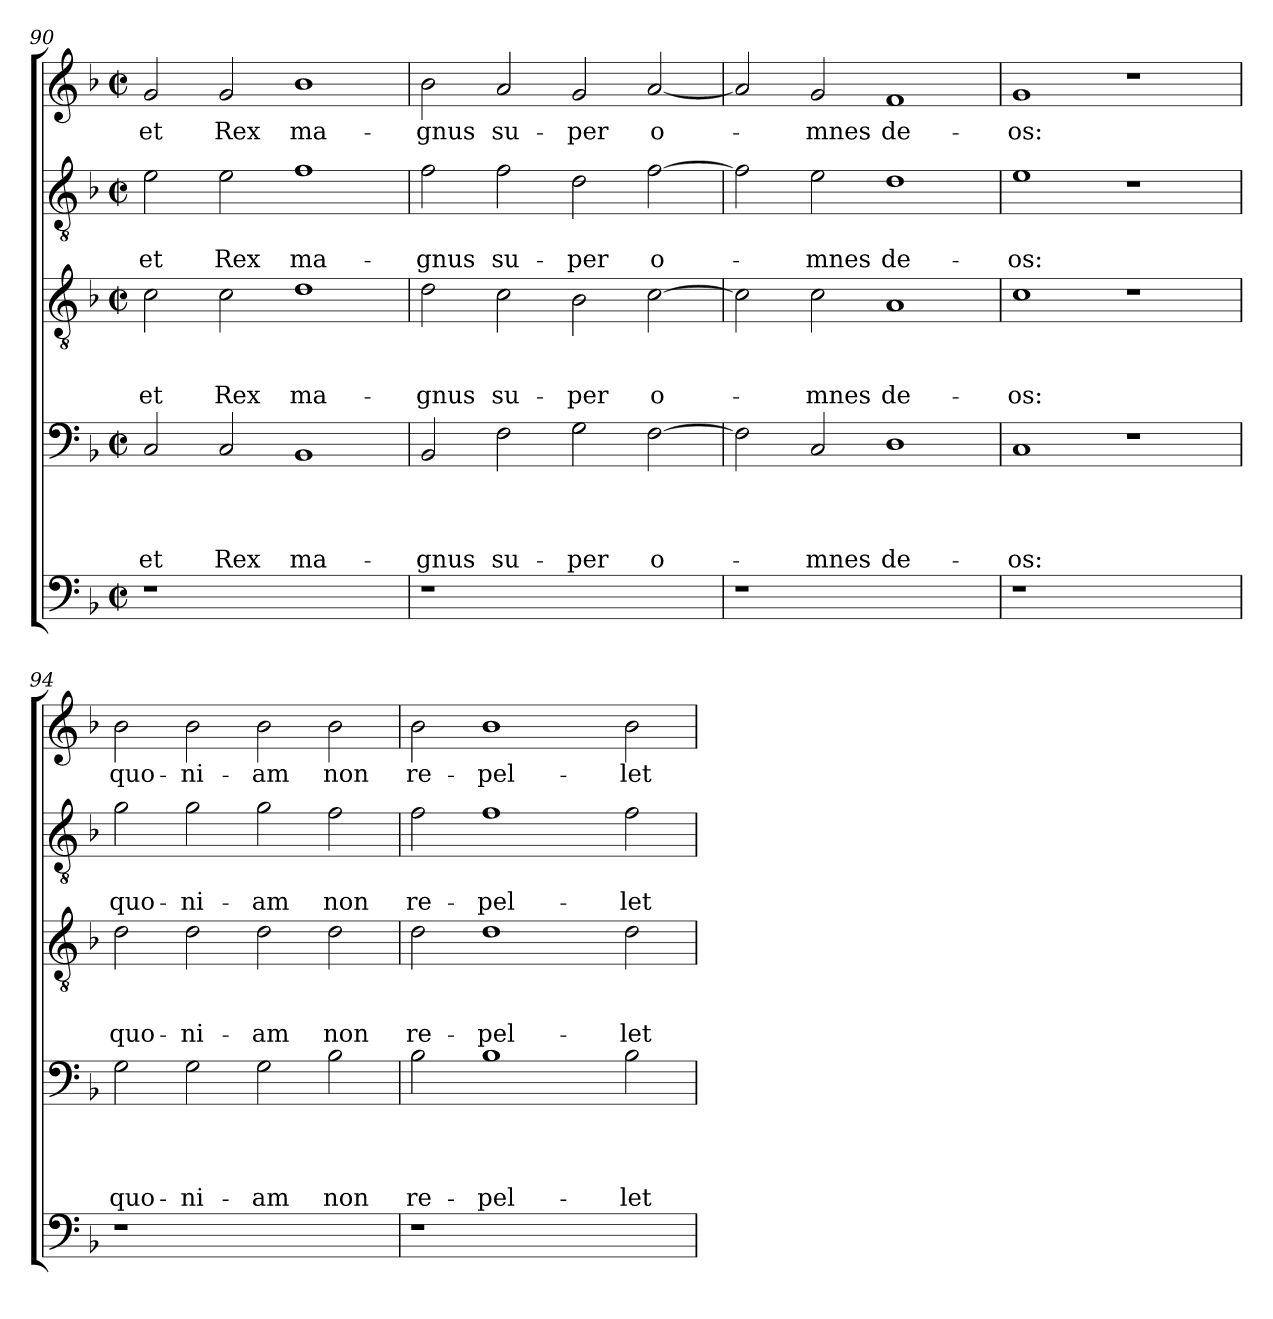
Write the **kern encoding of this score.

**kern	**kern	**text	**text	**text	**text	**kern	**text	**text	**text	**kern	**text	**text	**kern	**text
*part5	*part4	*part4	*part4	*part4	*part4	*part3	*part3	*part3	*part3	*part2	*part2	*part2	*part1	*part1
*staff5	*staff4	*staff4	*staff4	*staff4	*staff4	*staff3	*staff3	*staff3	*staff3	*staff2	*staff2	*staff2	*staff1	*staff1
*clefF4	*clefF4	*	*	*	*	*clefGv2	*	*	*	*clefGv2	*	*	*clefG2	*
*k[b-]	*k[b-]	*	*	*	*	*k[b-]	*	*	*	*k[b-]	*	*	*k[b-]	*
*F:	*F:	*	*	*	*	*F:	*	*	*	*F:	*	*	*F:	*
*M2/2	*M2/2	*	*	*	*	*M2/2	*	*	*	*M2/2	*	*	*M2/2	*
*met(c|)	*met(c|)	*	*	*	*	*met(c|)	*	*	*	*met(c|)	*	*	*met(c|)	*
=90	=90	=90	=90	=90	=90	=90	=90	=90	=90	=90	=90	=90	=90	=90
1r	2C/	.	.	.	et	2c\	.	.	et	2e\	.	et	2g/	et
.	2C/	.	.	.	Rex	2c\	.	.	Rex	2e\	.	Rex	2g/	Rex
1ryy	1BB-	.	.	.	ma-	1d	.	.	ma-	1f	.	ma-	1b-	ma-
=91	=91	=91	=91	=91	=91	=91	=91	=91	=91	=91	=91	=91	=91	=91
1r	2BB-/	.	.	.	-gnus	2d\	.	.	-gnus	2f\	.	-gnus	2b-\	-gnus
.	2F\	.	.	.	su-	2c\	.	.	su-	2f\	.	su-	2a/	su-
1ryy	2G\	.	.	.	-per	2B-\	.	.	-per	2d\	.	-per	2g/	-per
.	[2F\	.	.	.	o-	[2c\	.	.	o-	[2f\	.	o-	[2a/	o-
=92	=92	=92	=92	=92	=92	=92	=92	=92	=92	=92	=92	=92	=92	=92
1r	2F\]	.	.	.	.	2c\]	.	.	.	2f\]	.	.	2a/]	.
.	2C/	.	.	.	-mnes	2c\	.	.	-mnes	2e\	.	-mnes	2g/	-mnes
1ryy	1D	.	.	.	de-	1A	.	.	de-	1d	.	de-	1f	de-
=93	=93	=93	=93	=93	=93	=93	=93	=93	=93	=93	=93	=93	=93	=93
1r	1C	.	.	.	-os:	1c	.	.	-os:	1e	.	-os:	1g	-os:
1ryy	1r	.	.	.	.	1r	.	.	.	1r	.	.	1r	.
=94	=94	=94	=94	=94	=94	=94	=94	=94	=94	=94	=94	=94	=94	=94
1r	2G\	.	.	.	quo-	2d\	.	.	quo-	2g\	.	quo-	2b-\	quo-
.	2G\	.	.	.	-ni-	2d\	.	.	-ni-	2g\	.	-ni-	2b-\	-ni-
1ryy	2G\	.	.	.	-am	2d\	.	.	-am	2g\	.	-am	2b-\	-am
.	2B-\	.	.	.	non	2d\	.	.	non	2f\	.	non	2b-\	non
!!LO:PB:g=z
=95	=95	=95	=95	=95	=95	=95	=95	=95	=95	=95	=95	=95	=95	=95
1r	2B-\	.	.	.	re-	2d\	.	.	re-	2f\	.	re-	2b-\	re-
.	1B-	.	.	.	-pel-	1d	.	.	-pel-	1f	.	-pel-	1b-	-pel-
1ryy	.	.	.	.	.	.	.	.	.	.	.	.	.	.
.	2B-\	.	.	.	-let	2d\	.	.	-let	2f\	.	-let	2b-\	-let
=	=	=	=	=	=	=	=	=	=	=	=	=	=	=
*-	*-	*-	*-	*-	*-	*-	*-	*-	*-	*-	*-	*-	*-	*-
